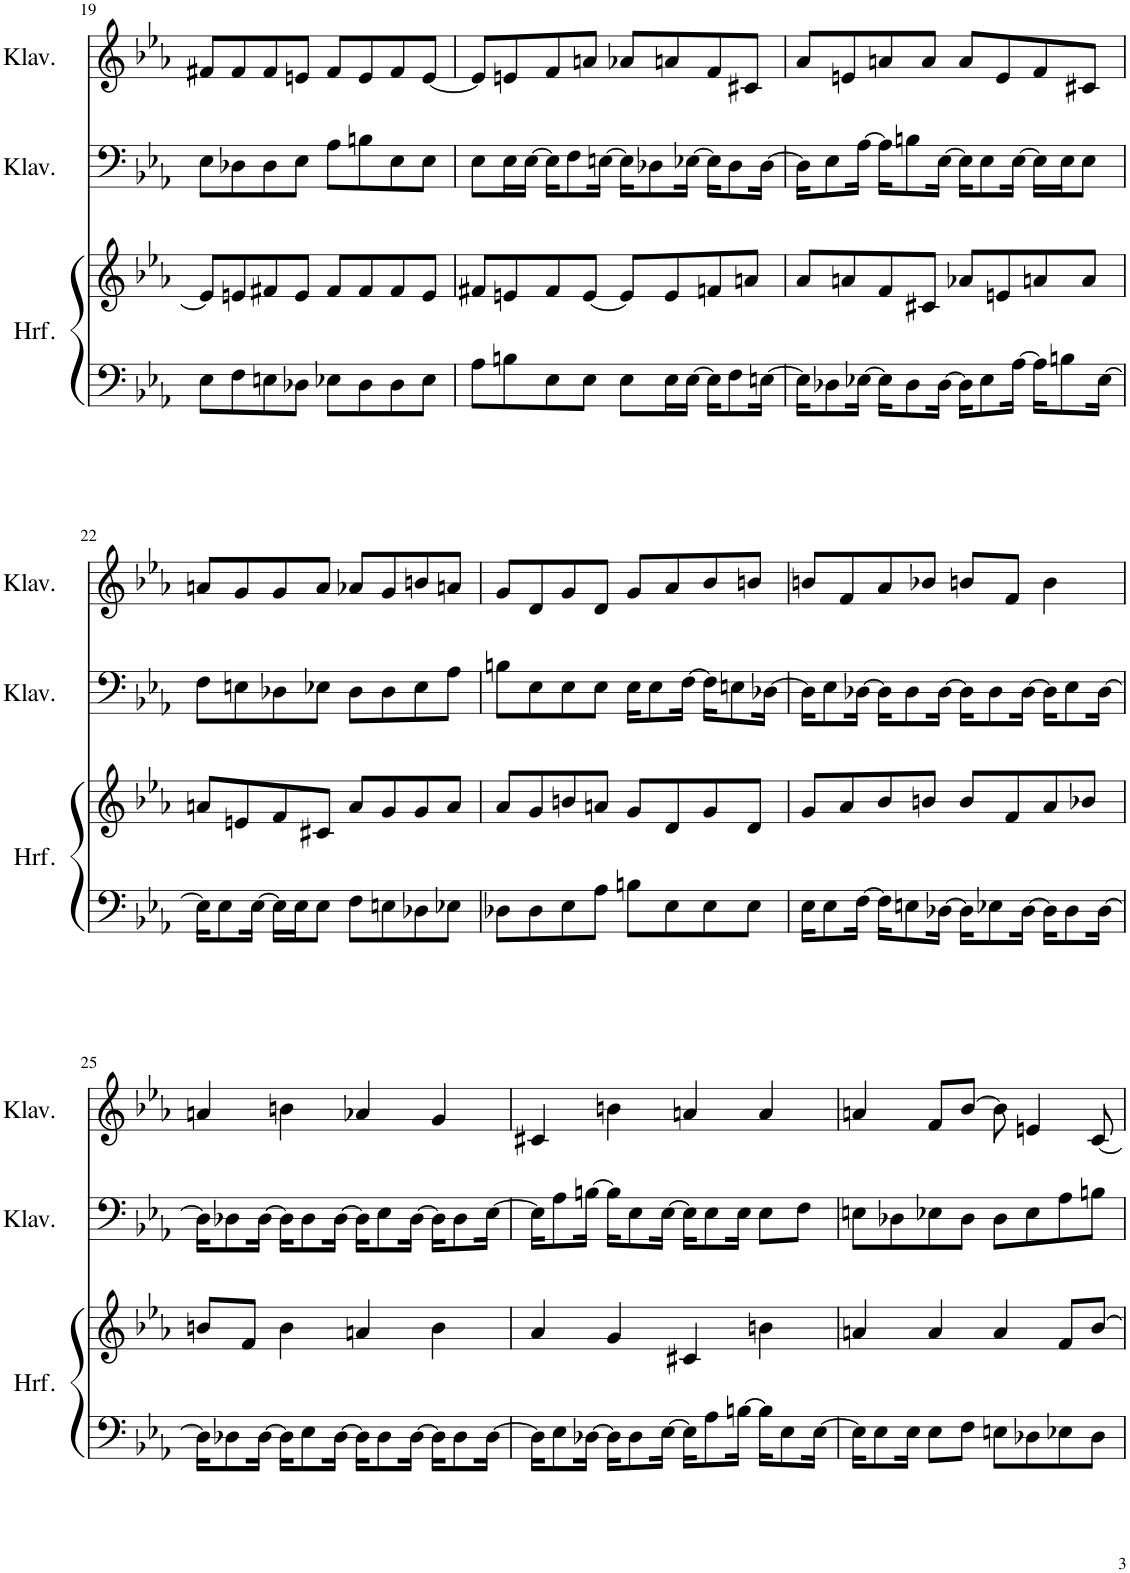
**kern	**kern	**kern	**kern
*part3	*part3	*part2	*part1
*staff4	*staff3	*staff2	*staff1
*I"Harfe	*	*I"Klavier	*I"Klavier
*I'Hrf.	*	*I'Klav.	*I'Klav.
!!LO:PB:g=z
*clefF4	*clefG2	*clefF4	*clefG2
*k[b-e-a-]	*k[b-e-a-]	*k[b-e-a-]	*k[b-e-a-]
*M4/4	*M4/4	*M4/4	*M4/4
=19	=19	=19	=19
8E-\L	8e/L]	8E-\L	8f#X/L
8F\	8en/	8D-X\	8f#/
8En\	8f#X/	8D-\	8f#/
8D-X\J	8e/J	8E-\J	8en/J
8E-X\L	8f#/L	8A-\L	8f#/L
8D-\	8f#/	8Bn\	8e/
8D-\	8f#/	8E-\	8f#/
8E-\J	8e/J	8E-\J	[8e/J
=20	=20	=20	=20
8A-\L	8f#X/L	8E-\L	8e/L]
8Bn\	8en/	16E-\L	8en/
.	.	[16E-\JJ	.
8E-\	8f#/	16E-\KL]	8f/
.	.	8F\	.
8E-\J	[8e/J	.	8an/J
.	.	[16En\Jk	.
8E-\L	8e/L]	16E\KL]	8a-X/L
.	.	8D-X\	.
16E-\L	8e/	.	8an/
[16E-\JJ	.	[16E-X\Jk	.
16E-\KL]	8fn/	16E-\KL]	8f/
8F\	.	8D-\	.
.	8an/J	.	8c#X/J
[16En\Jk	.	[16D-\Jk	.
=21	=21	=21	=21
16E\KL]	8a-/L	16D-\KL]	8a-/L
8D-X\	.	8E-\	.
.	8an/	.	8en/
[16E-X\Jk	.	[16A-\Jk	.
16E-\KL]	8f/	16A-\KL]	8an/
8D-\	.	8Bn\	.
.	8c#X/J	.	8a/J
[16D-\Jk	.	[16E-\Jk	.
16D-\KL]	8a-X/L	16E-\KL]	8a/L
8E-\	.	8E-\	.
.	8en/	.	8e/
[16A-\Jk	.	[16E-\Jk	.
16A-\KL]	8an/	16E-\LL]	8f/
8Bn\	.	16E-\J	.
.	8a/J	8E-\J	8c#X/J
[16E-\Jk	.	.	.
!!LO:LB:g=z
=22	=22	=22	=22
16E-\KL]	8an/L	8F\L	8an/L
8E-\	.	.	.
.	8en/	8En\	8g/
[16E-\Jk	.	.	.
16E-\LL]	8f/	8D-X\	8g/
16E-\J	.	.	.
8E-\J	8c#X/J	8E-X\J	8a/J
8F\L	8a/L	8D-\L	8a-X/L
8En\	8g/	8D-\	8g/
8D-X\	8g/	8E-\	8bn/
8E-X\J	8a/J	8A-\J	8an/J
=23	=23	=23	=23
8D-X\L	8a-/L	8Bn\L	8g/L
8D-\	8g/	8E-\	8d/
8E-\	8bn/	8E-\	8g/
8A-\J	8an/J	8E-\J	8d/J
8Bn\L	8g/L	16E-\KL	8g/L
.	.	8E-\	.
8E-\	8d/	.	8a-/
.	.	[16F\Jk	.
8E-\	8g/	16F\KL]	8b-/
.	.	8En\	.
8E-\J	8d/J	.	8bn/J
.	.	[16D-X\Jk	.
=24	=24	=24	=24
16E-\KL	8g/L	16D-\KL]	8bn/L
8E-\	.	8E-\	.
.	8a-/	.	8f/
[16F\Jk	.	[16D-X\Jk	.
16F\KL]	8b-/	16D-\KL]	8a-/
8En\	.	8D-\	.
.	8bn/J	.	8b-X/J
[16D-X\Jk	.	[16D-\Jk	.
16D-\KL]	8b/L	16D-\KL]	8bn/L
8E-X\	.	8D-\	.
.	8f/	.	8f/J
[16D-\Jk	.	[16D-\Jk	.
16D-\KL]	8a-/	16D-\KL]	4b\
8D-\	.	8E-\	.
.	8b-X/J	.	.
[16D-\Jk	.	[16D-\Jk	.
!!LO:LB:g=z
=25	=25	=25	=25
16D-\KL]	8bn/L	16D-\KL]	4an/
8D-X\	.	8D-X\	.
.	8f/J	.	.
[16D-\Jk	.	[16D-\Jk	.
16D-\KL]	4b\	16D-\KL]	4bn\
8E-\	.	8D-\	.
[16D-\Jk	.	[16D-\Jk	.
16D-\KL]	4an/	16D-\KL]	4a-X/
8D-\	.	8E-\	.
[16D-\Jk	.	[16D-\Jk	.
16D-\KL]	4b\	16D-\KL]	4g/
8D-\	.	8D-\	.
[16D-\Jk	.	[16E-\Jk	.
=26	=26	=26	=26
16D-\KL]	4a-/	16E-\KL]	4c#X/
8E-\	.	8A-\	.
[16D-X\Jk	.	[16Bn\Jk	.
16D-\KL]	4g/	16B\KL]	4bn\
8D-\	.	8E-\	.
[16E-\Jk	.	[16E-\Jk	.
16E-\KL]	4c#X/	16E-\KL]	4an/
8A-\	.	8E-\	.
[16Bn\Jk	.	16E-\Jk	.
16B\KL]	4bn\	8E-\L	4a/
8E-\	.	.	.
.	.	8F\J	.
[16E-\Jk	.	.	.
=27	=27	=27	=27
16E-\KL]	4an/	8En\L	4an/
8E-\	.	.	.
.	.	8D-X\	.
16E-\Jk	.	.	.
8E-\L	4a/	8E-X\	8f/L
8F\J	.	8D-\J	[8b-/J
8En\L	4a/	8D-\L	8b-\]
8D-X\	.	8E-\	4en/
8E-X\	8f/L	8A-\	.
8D-\J	[8b-/J	8Bn\J	[8c/
=	=	=	=
*-	*-	*-	*-
